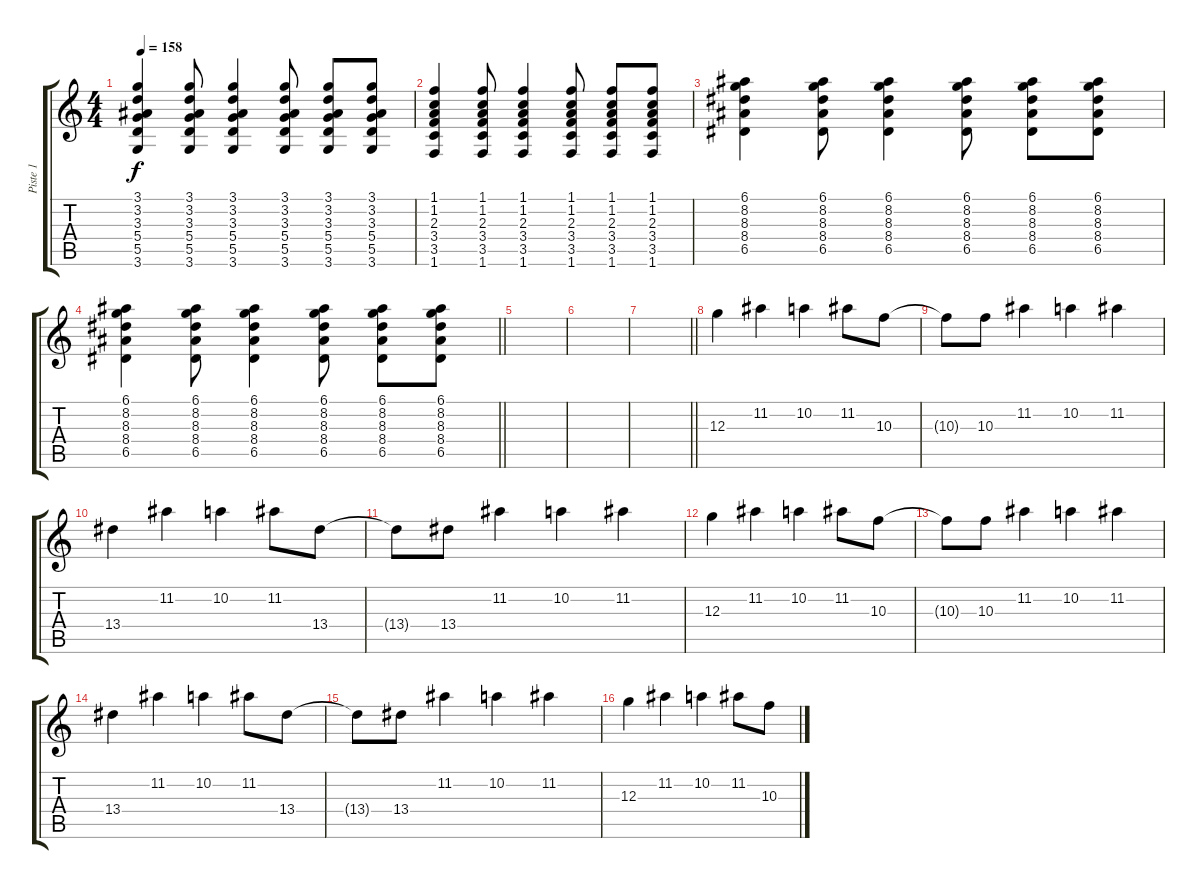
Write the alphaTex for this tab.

\track ("Piste 1" "Piste 1") {instrument overdrivenguitar}
\staff {score tabs}
\tuning (E4 B3 G3 D3 A2 E2) {hide}
\ts (4 4)
\tempo 158
\clef g2
\ks c
(3.1 3.2 3.3 5.4 5.5 3.6).4{dy f} (3.1 3.2 3.3 5.4 5.5 3.6).8 (3.1 3.2 3.3 5.4 5.5 3.6).4 (3.1 3.2 3.3 5.4 5.5 3.6).8 (3.1 3.2 3.3 5.4 5.5 3.6).8 (3.1 3.2 3.3 5.4 5.5 3.6).8 |
(1.1 1.2 2.3 3.4 3.5 1.6).4 (1.1 1.2 2.3 3.4 3.5 1.6).8 (1.1 1.2 2.3 3.4 3.5 1.6).4 (1.1 1.2 2.3 3.4 3.5 1.6).8 (1.1 1.2 2.3 3.4 3.5 1.6).8 (1.1 1.2 2.3 3.4 3.5 1.6).8 |
(6.1 8.2 8.3 8.4 6.5).4 (6.1 8.2 8.3 8.4 6.5).8 (6.1 8.2 8.3 8.4 6.5).4 (6.1 8.2 8.3 8.4 6.5).8 (6.1 8.2 8.3 8.4 6.5).8 (6.1 8.2 8.3 8.4 6.5).8 |
\barLineRight lightlight
(6.1 8.2 8.3 8.4 6.5).4 (6.1 8.2 8.3 8.4 6.5).8 (6.1 8.2 8.3 8.4 6.5).4 (6.1 8.2 8.3 8.4 6.5).8 (6.1 8.2 8.3 8.4 6.5).8 (6.1 8.2 8.3 8.4 6.5).8 |
|
|
\barLineRight lightlight
|
12.3.4 11.2.4 10.2.4 11.2.8 10.3.8 |
10.3{t}.8 10.3.8 11.2.4 10.2.4 11.2.4 |
13.4.4 11.2.4 10.2.4 11.2.8 13.4.8 |
13.4{t}.8 13.4.8 11.2.4 10.2.4 11.2.4 |
12.3.4 11.2.4 10.2.4 11.2.8 10.3.8 |
10.3{t}.8 10.3.8 11.2.4 10.2.4 11.2.4 |
13.4.4 11.2.4 10.2.4 11.2.8 13.4.8 |
13.4{t}.8 13.4.8 11.2.4 10.2.4 11.2.4 |
12.3.4 11.2.4 10.2.4 11.2.8 10.3.8
